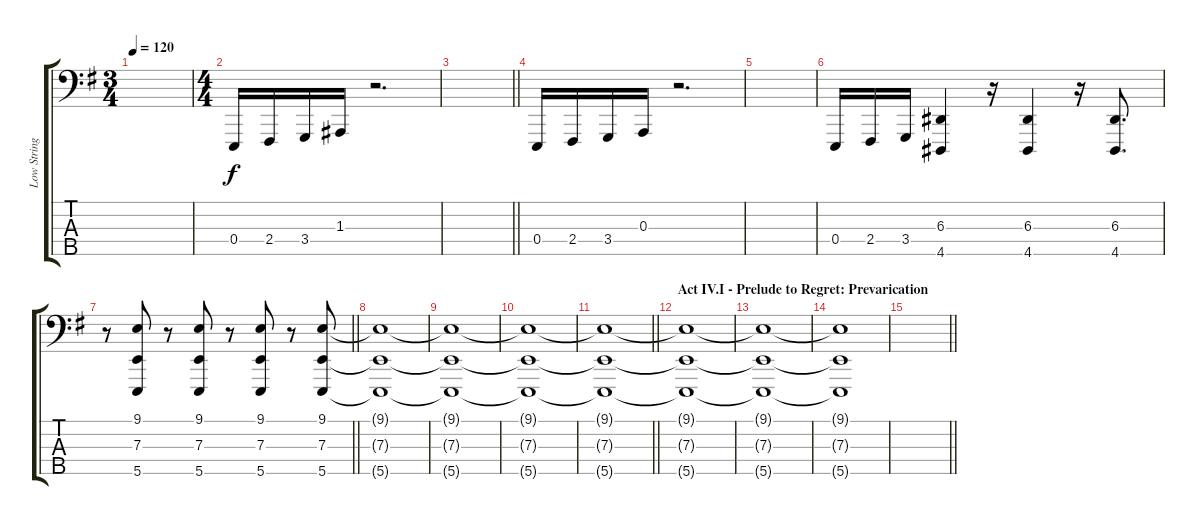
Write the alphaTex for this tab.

\track ("Low Strings Standard" "Low String") {instrument stringensemble1}
\staff {score tabs}
\tuning (G2 D2 A1 E1 B0) {hide}
\ts (3 4)
\tempo 120
\clef f4
\ks eminor
|
\ts (4 4)
0.4.16 2.4.16 3.4.16 1.3.16 r.2{d} |
\barLineRight lightlight
|
0.4.16 2.4.16 3.4.16 0.3.16 r.2{d} |
|
0.4.16 2.4.16 3.4.16 (6.3 4.5).4 r.16 (6.3 4.5).4 r.16 (6.3 4.5).8{d} |
\barLineRight lightlight
r.8 (9.1 7.3 5.5).8 r.8 (9.1 7.3 5.5).8 r.8 (9.1 7.3 5.5).8 r.8 (9.1 7.3 5.5).8 |
\section ("" "")
(9.1{t} 7.3{t} 5.5{t}).1 |
(9.1{t} 7.3{t} 5.5{t}).1 |
(9.1{t} 7.3{t} 5.5{t}).1{volume 16} |
\barLineRight lightlight
(9.1{t} 7.3{t} 5.5{t}).1 |
\section ("" "Act IV.I - Prelude to Regret: Prevarication")
(9.1{t} 7.3{t} 5.5{t}).1{volume 0} |
(9.1{t} 7.3{t} 5.5{t}).1 |
(9.1{t} 7.3{t} 5.5{t}).1 |
\barLineRight lightlight
